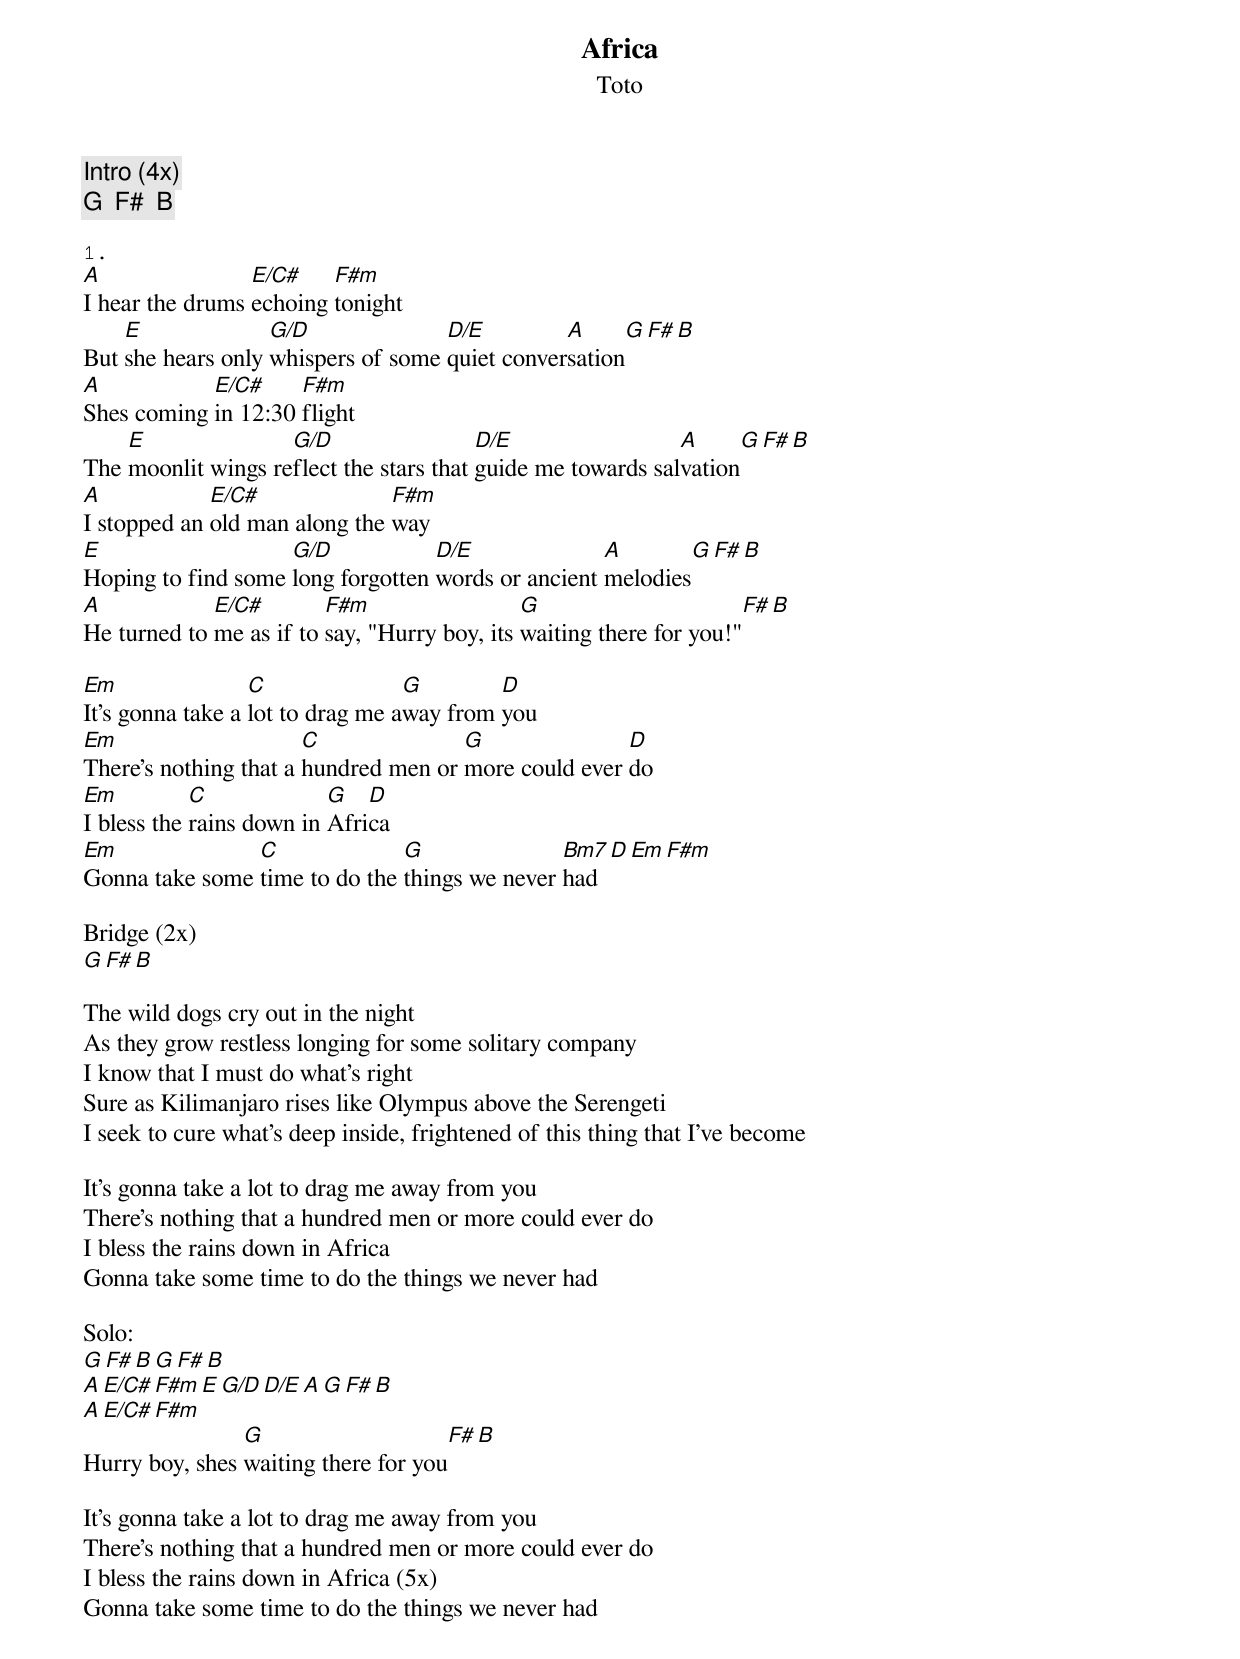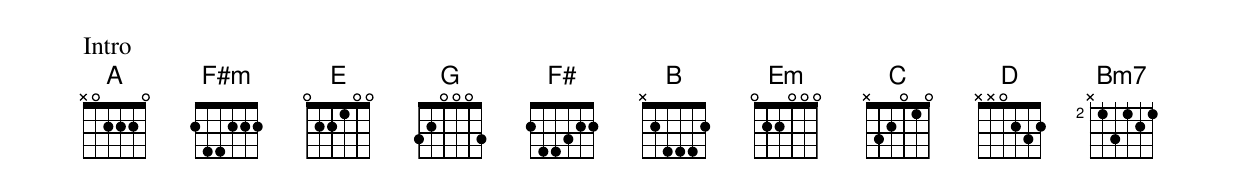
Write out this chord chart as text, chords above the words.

Africa
Toto

Intro (4x)
G  F#  B

1.
A                E/C#    F#m
I hear the drums echoing tonight
    E              G/D              D/E         A     G  F#  B
But she hears only whispers of some quiet conversation
A           E/C#     F#m
Shes coming in 12:30 flight
    E               G/D                  D/E                 A     G  F#  B
The moonlit wings reflect the stars that guide me towards salvation
A            E/C#              F#m
I stopped an old man along the way
E                   G/D            D/E              A       G  F#  B
Hoping to find some long forgotten words or ancient melodies
A            E/C#        F#m                  G                      F#  B
He turned to me as if to say, "Hurry boy, its waiting there for you!"

Em                C               G        D
It's gonna take a lot to drag me away from you
Em                     C              G               D
There's nothing that a hundred men or more could ever do
Em          C             G   D
I bless the rains down in Africa
Em              C              G               Bm7   D   Em F#m
Gonna take some time to do the things we never had

Bridge (2x)
G  F#  B

The wild dogs cry out in the night
As they grow restless longing for some solitary company
I know that I must do what's right
Sure as Kilimanjaro rises like Olympus above the Serengeti
I seek to cure what's deep inside, frightened of this thing that I've become

It's gonna take a lot to drag me away from you
There's nothing that a hundred men or more could ever do
I bless the rains down in Africa
Gonna take some time to do the things we never had

Solo:
G  F#  B  G F# B
A  E/C#  F#m  E  G/D  D/E  A G  F#  B
A  E/C#  F#m
                G                    F#  B
Hurry boy, shes waiting there for you

It's gonna take a lot to drag me away from you
There's nothing that a hundred men or more could ever do
I bless the rains down in Africa (5x)
Gonna take some time to do the things we never had

Intro
